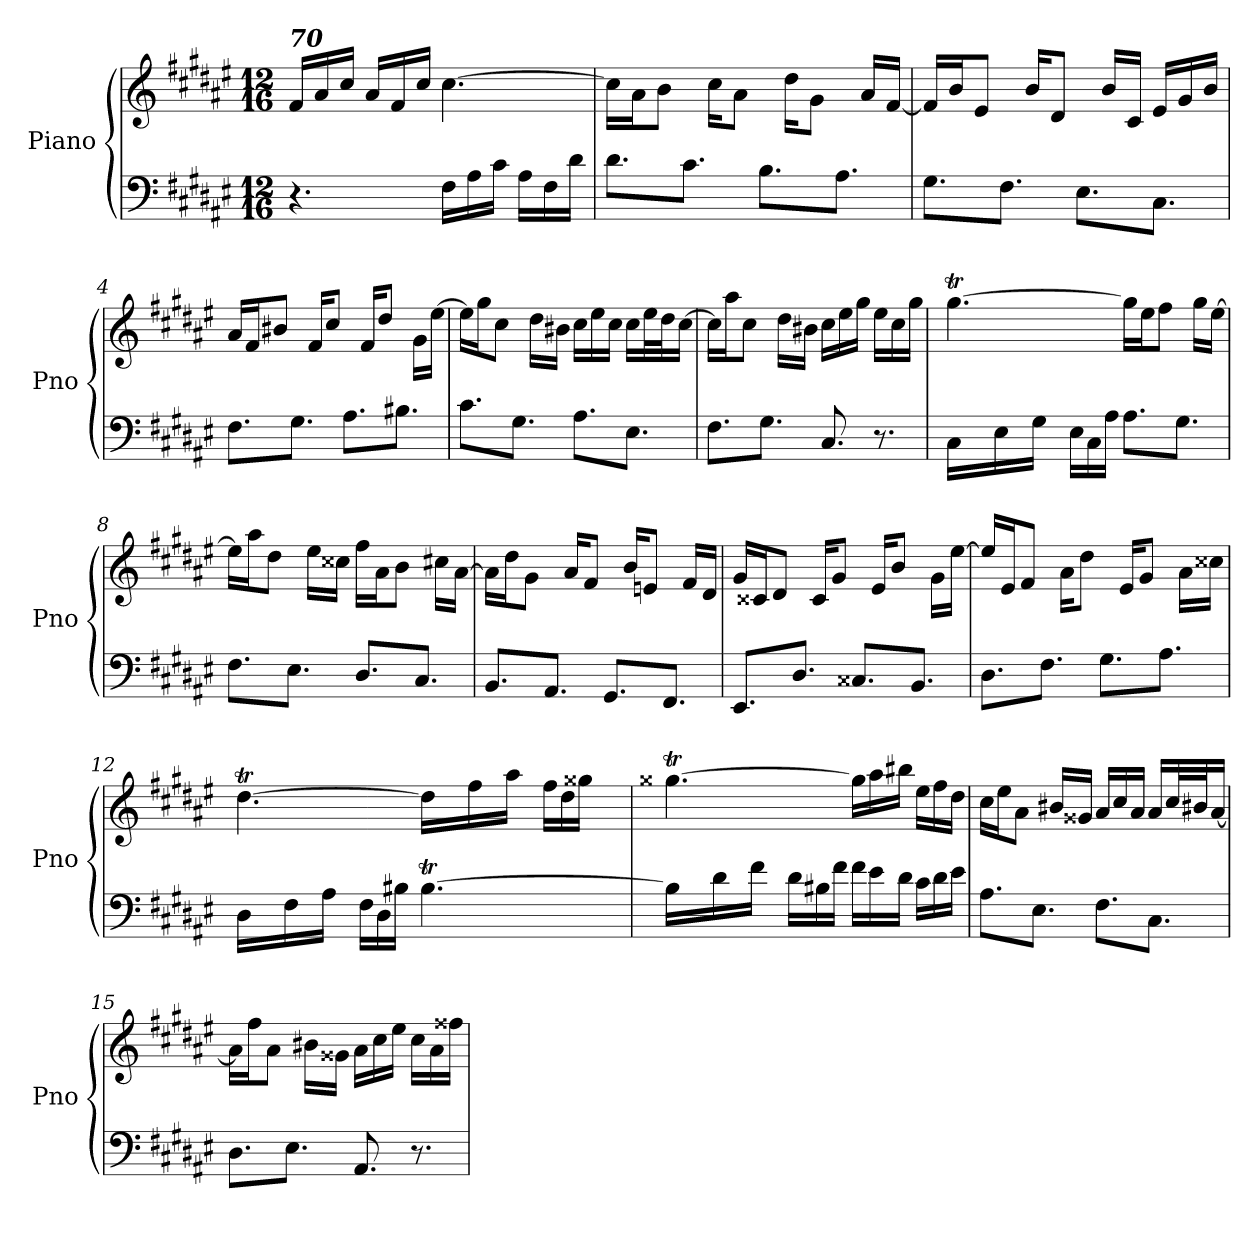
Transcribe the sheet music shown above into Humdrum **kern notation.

**kern	**kern
*part1	*part1
*staff2	*staff1
*I"Piano	*
*I'Pno	*
*clefF4	*clefG2
*k[f#c#g#d#a#e#]	*k[f#c#g#d#a#e#]
*M12/16	*M12/16
=1	=1
!	!LO:TX:a:Bi:t=70
4.r	16f#/LL
.	16a#/
.	16cc#/JJ
.	16a#/LL
.	16f#/
.	16cc#/JJ
16F#\LL	[4.cc#\
16A#\	.
16c#\JJ	.
16A#\LL	.
16F#\	.
16d#\JJ	.
=2	=2
8.d#\L	16cc#\LL]
.	16a#\J
.	8b\J
8.c#\J	.
.	16cc#\KL
.	8a#\J
8.B\L	.
.	16dd#\KL
.	8g#\J
8.A#\J	.
.	16a#/LL
.	[16f#/JJ
=3	=3
8.G#\L	16f#/LL]
.	16b/J
.	8e#/J
8.F#\J	.
.	16b/KL
.	8d#/J
8.E#\L	.
.	16b/LL
.	16c#/JJ
8.C#\J	16e#/LL
.	16g#/
.	16b/JJ
!!LO:LB:g=z
=4	=4
8.F#\L	16a#/LL
.	16f#/J
.	8b#X/J
8.G#\J	.
.	16f#/KL
.	8cc#/J
8.A#\L	.
.	16f#/KL
.	8dd#/J
8.B#X\J	.
.	16g#\LL
.	[16ee#\JJ
!!LO:LB:g=z
=5	=5
8.c#\L	16ee#\LL]
.	16gg#\J
.	8cc#\J
8.G#\J	.
.	16dd#\LL
.	16b#X\JJ
8.A#\L	16cc#\LL
.	16ee#\
.	16cc#\JJ
8.E#\J	16cc#\LL
.	32ee#\L
.	32dd#\J
.	[16cc#\JJ
=6	=6
8.F#\L	16cc#\LL]
.	16aa#\J
.	8cc#\J
8.G#\J	.
.	16dd#\LL
.	16b#X\JJ
8.C#/	16cc#\LL
.	16ee#\
.	16gg#\JJ
8.r	16ee#\LL
.	16cc#\
.	16gg#\JJ
=7	=7
*	*^
*	*	*Xtuplet
!	!	!LO:N:vis=32
16C#\LL	[4.gg#T\	640%17aa#yy
!	!	!LO:N:vis=32
.	.	640%17gg#yy
!	!	!LO:N:vis=32
.	.	640%17aa#yy
16E#\	.	.
!	!	!LO:N:vis=32
.	.	640%17gg#yy
!	!	!LO:N:vis=32
.	.	640%17aa#yy
16G#\JJ	.	.
!	!	!LO:N:vis=32
.	.	[640%17gg#yy
!	!	!LO:N:vis=4
.	.	640%137gg#yy]
16E#\LL	.	.
16C#\	.	.
16A#\JJ	.	.
.	.	640%241ryy
8.A#\L	16gg#\LL]	.
.	16ee#\J	.
.	8ff#\J	.
8.G#\J	.	.
.	16gg#\LL	.
.	[16ee#\JJ	.
*	*v	*v
!!LO:LB:g=z
=8	=8
8.F#\L	16ee#\LL]
.	16aa#\J
.	8dd#\J
8.E#\J	.
.	16ee#\LL
.	16cc##X\JJ
8.D#/L	16ff#\LL
.	16a#\J
.	8b\J
8.C#/J	.
.	16cc#X\LL
.	[16a#\JJ
!!LO:LB:g=z
=9	=9
8.BB/L	16a#\LL]
.	16dd#\J
.	8g#\J
8.AA#/J	.
.	16a#/KL
.	8f#/J
8.GG#/L	.
.	16b/KL
.	8en/J
8.FF#/J	.
.	16f#/LL
.	16d#/JJ
=10	=10
8.EE#/L	16g#/LL
.	16c##X/J
.	8d#/J
8.D#/J	.
.	16c##/KL
.	8g#/J
8.C##X/L	.
.	16e#/KL
.	8b/J
8.BB/J	.
.	16g#\LL
.	[16ee#\JJ
=11	=11
8.D#\L	16ee#/LL]
.	16e#/J
.	8f#/J
8.F#\J	.
.	16a#\KL
.	8dd#\J
8.G#\L	.
.	16e#/KL
.	8g#/J
8.A#\J	.
.	16a#\LL
.	16cc##X\JJ
!!LO:PB:g=z
=12	=12
*^	*^
!	!	!	!LO:N:vis=32
16D#\LL	4.ryy	[4.dd#T\	640%17ee#yy
!	!	!	!LO:N:vis=32
.	.	.	640%17dd#yy
!	!	!	!LO:N:vis=32
.	.	.	640%17ee#yy
16F#\	.	.	.
!	!	!	!LO:N:vis=32
.	.	.	640%17dd#yy
!	!	!	!LO:N:vis=32
.	.	.	640%17ee#yy
16A#\JJ	.	.	.
!	!	!	!LO:N:vis=32
.	.	.	[640%17dd#yy
!	!	!	!LO:N:vis=4
.	.	.	640%137dd#yy]
16F#\LL	.	.	.
16D#\	.	.	.
16B#X\JJ	.	.	.
.	.	.	640%241ryy
*	*Xtuplet	*	*
!	!LO:N:vis=32	!	!
[4.B#t\	640%17c#yy	16dd#\LL]	.
!	!LO:N:vis=32	!	!
.	640%17B#yy	.	.
!	!LO:N:vis=32	!	!
.	640%17c#yy	.	.
.	.	16ff#\	.
!	!LO:N:vis=32	!	!
.	640%17B#yy	.	.
!	!LO:N:vis=32	!	!
.	640%17c#yy	.	.
.	.	16aa#\JJ	.
!	!LO:N:vis=32	!	!
.	[640%17B#yy	.	.
!	!LO:N:vis=4	!	!
.	640%137B#yy]	.	.
.	.	16ff#\LL	.
.	.	16dd#\	.
.	.	16gg##X\JJ	.
.	640ryy	.	.
!!LO:LB:g=z	!!
=13	=13	=13	=13
!	!	!	!LO:N:vis=32
*v	*v	*	*
16B#\LL]	[4.gg##Xt\	640%17aa#yy
!	!	!LO:N:vis=32
.	.	640%17gg##yy
!	!	!LO:N:vis=32
.	.	640%17aa#yy
16d#\	.	.
!	!	!LO:N:vis=32
.	.	640%17gg##yy
!	!	!LO:N:vis=32
.	.	640%17aa#yy
16f#\JJ	.	.
!	!	!LO:N:vis=32
.	.	[640%17gg##yy
!	!	!LO:N:vis=4
.	.	640%137gg##yy]
16d#\LL	.	.
16B#X\	.	.
16f#\JJ	.	.
.	.	640%241ryy
16f#\LL	16gg##\LL]	.
16e#\	16aa#\	.
16d#\JJ	16bb#X\JJ	.
16c#\LL	16ee#\LL	.
16d#\	16ff#\	.
16e#\JJ	16dd#\JJ	.
*	*v	*v
=14	=14
8.A#\L	16cc#\LL
.	16ee#\J
.	8a#\J
8.E#\J	.
.	16b#X/LL
.	16g##X/JJ
8.F#\L	16a#/LL
.	16cc#/
.	16a#/JJ
8.C#\J	16a#/LL
.	32cc#/L
.	32b#X/J
.	[16a#/JJ
!!LO:LB:g=z
=15	=15
8.D#\L	16a#\LL]
.	16ff#\J
.	8a#\J
8.E#\J	.
.	16b#X\LL
.	16g##X\JJ
8.AA#/	16a#\LL
.	16cc#\
.	16ee#\JJ
8.r	16cc#\LL
.	16a#\
.	16ff##X\JJ
=	=
*-	*-
